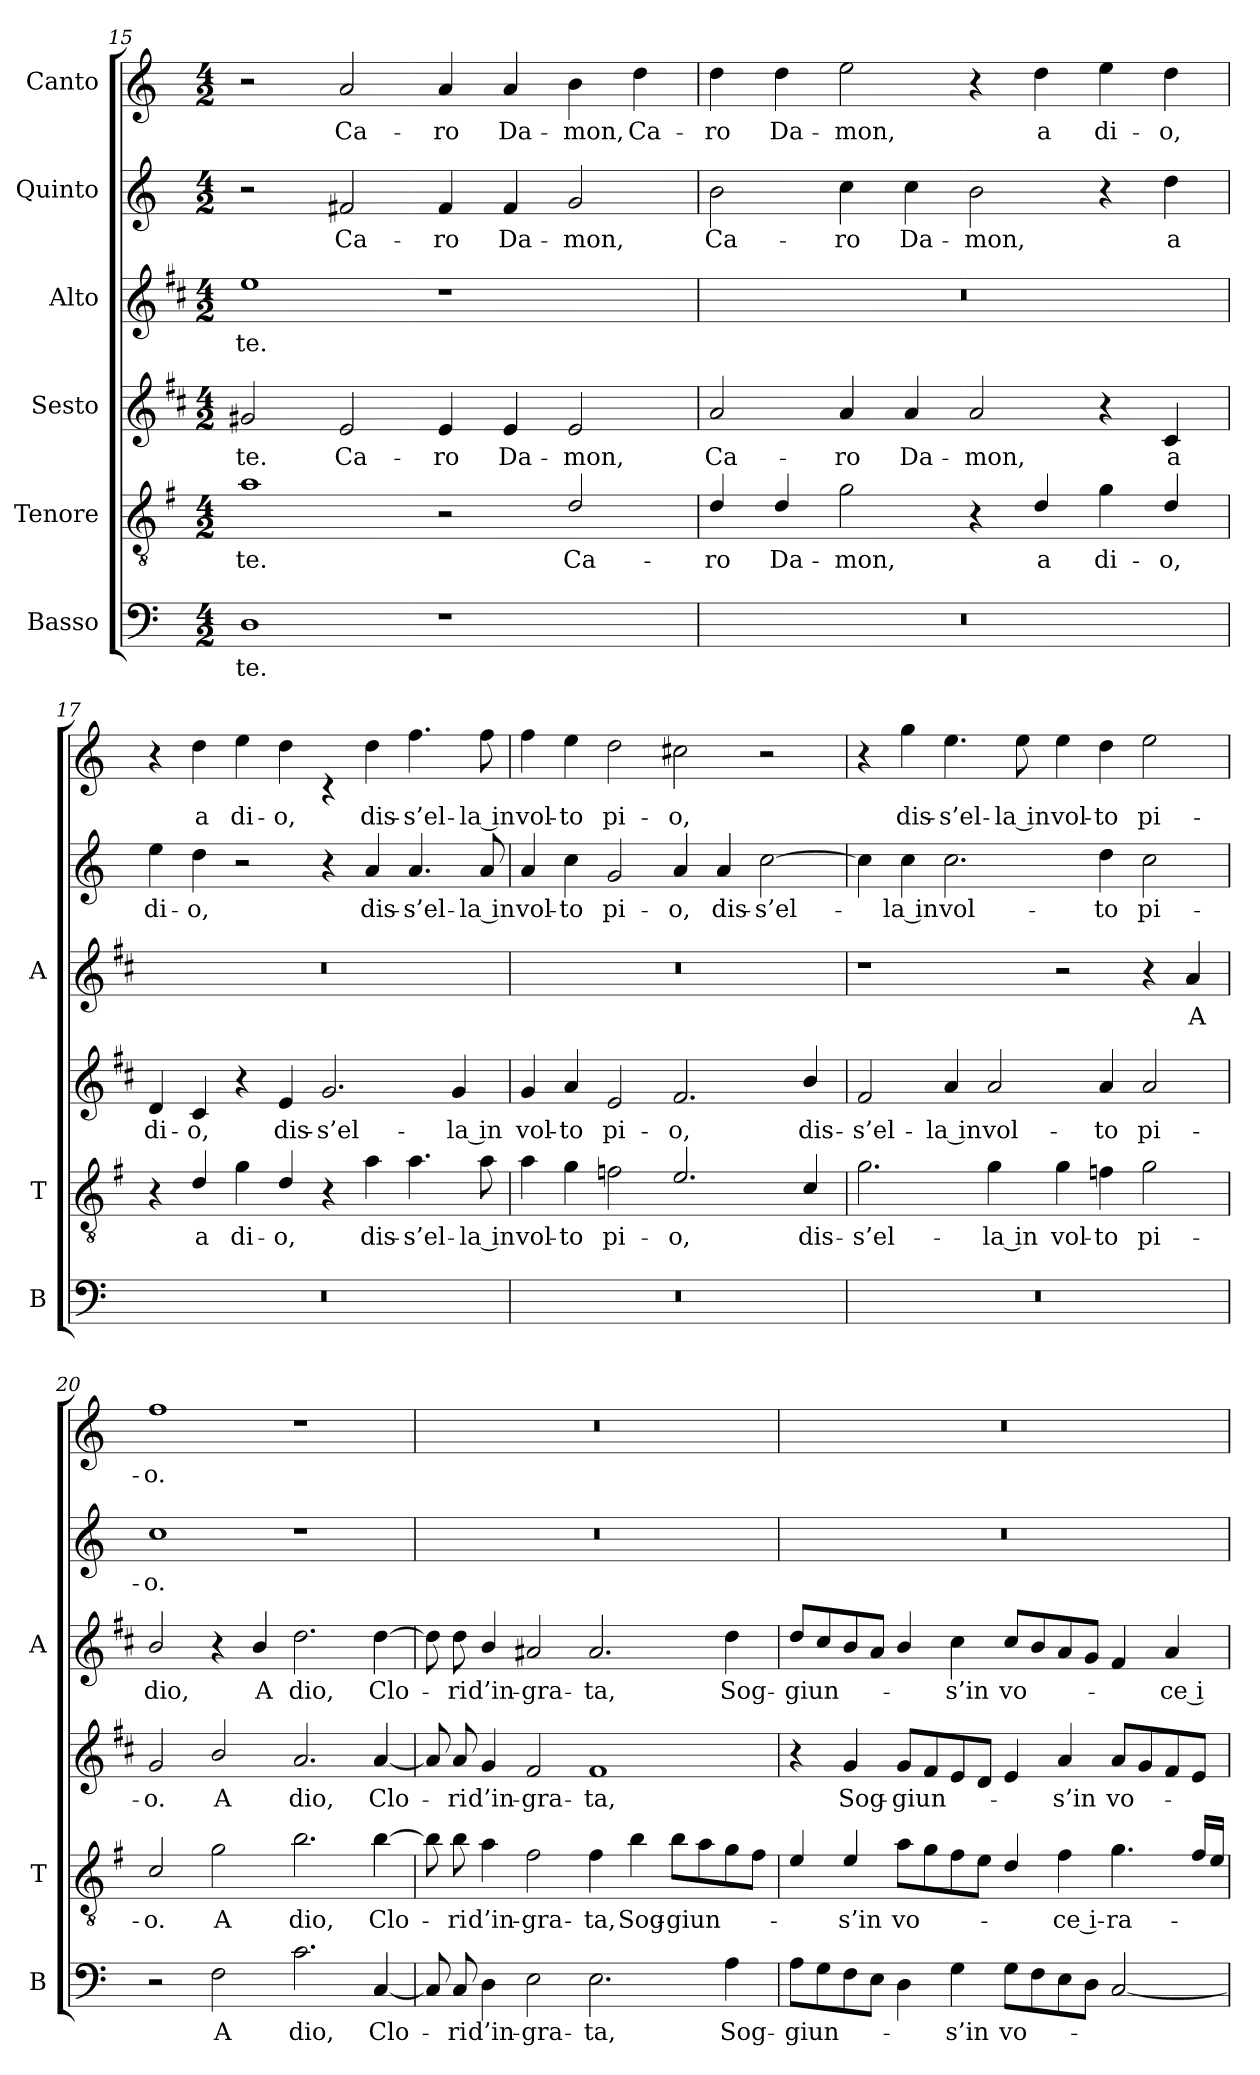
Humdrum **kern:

**kern	**text	**kern	**text	**kern	**text	**kern	**text	**kern	**text	**kern	**text
*part6	*part6	*part5	*part5	*part4	*part4	*part3	*part3	*part2	*part2	*part1	*part1
*staff6	*staff6	*staff5	*staff5	*staff4	*staff4	*staff3	*staff3	*staff2	*staff2	*staff1	*staff1
*I"Basso	*	*I"Tenore	*	*I"Sesto	*	*I"Alto	*	*I"Quinto	*	*I"Canto	*
*I'B	*	*I'T	*	*	*	*I'A	*	*	*	*	*
!!LO:LB:g=z
*clefF4	*	*clefGv2	*	*clefG2	*	*clefG2	*	*clefG2	*	*clefG2	*
*	*	*ITrd4c7	*	*ITrd1c2	*	*ITrd1c2	*	*	*	*	*
*k[]	*	*k[]	*	*k[]	*	*k[]	*	*k[]	*	*k[]	*
*C:	*	*C:	*	*C:	*	*C:	*	*C:	*	*C:	*
*M4/2	*	*M4/2	*	*M4/2	*	*M4/2	*	*M4/2	*	*M4/2	*
=15	=15	=15	=15	=15	=15	=15	=15	=15	=15	=15	=15
!	!LO:LY:b	!	!LO:LY:b	!	!LO:LY:b	!	!LO:LY:b	!	!	!	!
1D	-te.	1d	-te.	2f#X/	-te.	1dd	-te.	2r	.	2r	.
!	!	!	!	!	!LO:LY:b	!	!	!	!LO:LY:b	!	!LO:LY:b
.	.	.	.	2d/	Ca-	.	.	2f#X/	Ca-	2a/	Ca-
!	!	!	!	!	!LO:LY:b	!	!	!	!LO:LY:b	!	!LO:LY:b
1r	.	2r	.	4d/	-ro	1r	.	4f#/	-ro	4a/	-ro
!	!	!	!	!	!LO:LY:b	!	!	!	!LO:LY:b	!	!LO:LY:b
.	.	.	.	4d/	Da-	.	.	4f#/	Da-	4a/	Da-
!	!	!	!LO:LY:b	!	!LO:LY:b	!	!	!	!LO:LY:b	!	!LO:LY:b
.	.	2G/	Ca-	2d/	-mon,	.	.	2g/	-mon,	4b\	-mon,
!	!	!	!	!	!	!	!	!	!	!	!LO:LY:b
.	.	.	.	.	.	.	.	.	.	4dd\	Ca-
=16	=16	=16	=16	=16	=16	=16	=16	=16	=16	=16	=16
!	!	!	!LO:LY:b	!	!LO:LY:b	!	!	!	!LO:LY:b	!	!LO:LY:b
0r	.	4G/	-ro	2g/	Ca-	0r	.	2b\	Ca-	4dd\	-ro
!	!	!	!LO:LY:b	!	!	!	!	!	!	!	!LO:LY:b
.	.	4G/	Da-	.	.	.	.	.	.	4dd\	Da-
!	!	!	!LO:LY:b	!	!LO:LY:b	!	!	!	!LO:LY:b	!	!LO:LY:b
.	.	2c\	-mon,	4g/	-ro	.	.	4cc\	-ro	2ee\	-mon,
!	!	!	!	!	!LO:LY:b	!	!	!	!LO:LY:b	!	!
.	.	.	.	4g/	Da-	.	.	4cc\	Da-	.	.
!	!	!	!	!	!LO:LY:b	!	!	!	!LO:LY:b	!	!
.	.	4r	.	2g/	-mon,	.	.	2b\	-mon,	4r	.
!	!	!	!LO:LY:b	!	!	!	!	!	!	!	!LO:LY:b
.	.	4G/	a	.	.	.	.	.	.	4dd\	a
!	!	!	!LO:LY:b	!	!	!	!	!	!	!	!LO:LY:b
.	.	4c\	di-	4r	.	.	.	4r	.	4ee\	di-
!	!	!	!LO:LY:b	!	!LO:LY:b	!	!	!	!LO:LY:b	!	!LO:LY:b
.	.	4G/	-o,	4B/	a	.	.	4dd\	a	4dd\	-o,
=17	=17	=17	=17	=17	=17	=17	=17	=17	=17	=17	=17
!	!	!	!	!	!LO:LY:b	!	!	!	!LO:LY:b	!	!
0r	.	4r	.	4c/	di-	0r	.	4ee\	di-	4r	.
!	!	!	!LO:LY:b	!	!LO:LY:b	!	!	!	!LO:LY:b	!	!LO:LY:b
.	.	4G/	a	4B/	-o,	.	.	4dd\	-o,	4dd\	a
!	!	!	!LO:LY:b	!	!	!	!	!	!	!	!LO:LY:b
.	.	4c\	di-	4r	.	.	.	2r	.	4ee\	di-
!	!	!	!LO:LY:b	!	!LO:LY:b	!	!	!	!	!	!LO:LY:b
.	.	4G/	-o,	4d/	dis-	.	.	.	.	4dd\	-o,
!	!	!	!	!	!LO:LY:b	!	!	!	!	!	!
.	.	4r	.	2.f/	-s’el-	.	.	4r	.	4rc	.
!	!	!	!LO:LY:b	!	!	!	!	!	!LO:LY:b	!	!LO:LY:b
.	.	4d\	dis-	.	.	.	.	4a/	dis-	4dd\	dis-
!	!	!	!LO:LY:b	!	!	!	!	!	!LO:LY:b	!	!LO:LY:b
.	.	4.d\	-s’el-	.	.	.	.	4.a/	-s’el-	4.ff\	-s’el-
!	!	!	!	!	!LO:LY:b	!	!	!	!	!	!
.	.	.	.	4f/	-la in	.	.	.	.	.	.
!	!	!	!LO:LY:b	!	!	!	!	!	!LO:LY:b	!	!LO:LY:b
.	.	8d\	-la in	.	.	.	.	8a/	-la in	8ff\	-la in
=18	=18	=18	=18	=18	=18	=18	=18	=18	=18	=18	=18
!	!	!	!LO:LY:b	!	!LO:LY:b	!	!	!	!LO:LY:b	!	!LO:LY:b
0r	.	4d\	vol-	4f/	vol-	0r	.	4a/	vol-	4ff\	vol-
!	!	!	!LO:LY:b	!	!LO:LY:b	!	!	!	!LO:LY:b	!	!LO:LY:b
.	.	4c\	-to	4g/	-to	.	.	4cc\	-to	4ee\	-to
!	!	!	!LO:LY:b	!	!LO:LY:b	!	!	!	!LO:LY:b	!	!LO:LY:b
.	.	2B-X\	pi-	2d/	pi-	.	.	2g/	pi-	2dd\	pi-
!	!	!	!LO:LY:b	!	!LO:LY:b	!	!	!	!LO:LY:b	!	!LO:LY:b
.	.	2.A/	-o,	2.e/	-o,	.	.	4a/	-o,	2cc#X\	-o,
!	!	!	!	!	!	!	!	!	!LO:LY:b	!	!
.	.	.	.	.	.	.	.	4a/	dis-	.	.
!	!	!	!	!	!	!	!	!	!LO:LY:b	!	!
.	.	.	.	.	.	.	.	[2cc\	-s’el-	2r	.
!	!	!	!LO:LY:b	!	!LO:LY:b	!	!	!	!	!	!
.	.	4F/	dis-	4a/	dis-	.	.	.	.	.	.
!!LO:PB:g=z
=19	=19	=19	=19	=19	=19	=19	=19	=19	=19	=19	=19
!	!	!	!LO:LY:b	!	!LO:LY:b	!	!	!	!	!	!
0r	.	2.c\	-s’el-	2e/	-s’el-	1r	.	4cc\]	.	4r	.
!	!	!	!	!	!	!	!	!	!LO:LY:b	!	!LO:LY:b
.	.	.	.	.	.	.	.	4cc\	-la in	4gg\	dis-
!	!	!	!	!	!LO:LY:b	!	!	!	!LO:LY:b	!	!LO:LY:b
.	.	.	.	4g/	-la in	.	.	2.cc\	vol-	4.ee\	-s’el-
!	!	!	!LO:LY:b	!	!LO:LY:b	!	!	!	!	!	!
.	.	4c\	-la in	2g/	vol-	.	.	.	.	.	.
!	!	!	!	!	!	!	!	!	!	!	!LO:LY:b
.	.	.	.	.	.	.	.	.	.	8ee\	-la in
!	!	!	!LO:LY:b	!	!	!	!	!	!	!	!LO:LY:b
.	.	4c\	vol-	.	.	2r	.	.	.	4ee\	vol-
!	!	!	!LO:LY:b	!	!LO:LY:b	!	!	!	!LO:LY:b	!	!LO:LY:b
.	.	4B-X\	-to	4g/	-to	.	.	4dd\	-to	4dd\	-to
!	!	!	!LO:LY:b	!	!LO:LY:b	!	!	!	!LO:LY:b	!	!LO:LY:b
.	.	2c\	pi-	2g/	pi-	4r	.	2cc\	pi-	2ee\	pi-
!	!	!	!	!	!	!	!LO:LY:b	!	!	!	!
.	.	.	.	.	.	4g/	A	.	.	.	.
=20	=20	=20	=20	=20	=20	=20	=20	=20	=20	=20	=20
!	!	!	!LO:LY:b	!	!LO:LY:b	!	!LO:LY:b	!	!LO:LY:b	!	!LO:LY:b
2r	.	2F/	-o.	2f/	-o.	2a/	dio,	1cc	-o.	1ff	-o.
!	!LO:LY:b	!	!LO:LY:b	!	!LO:LY:b	!	!	!	!	!	!
2F\	A	2c\	A	2a/	A	4r	.	.	.	.	.
!	!	!	!	!	!	!	!LO:LY:b	!	!	!	!
.	.	.	.	.	.	4a/	A	.	.	.	.
!	!LO:LY:b	!	!LO:LY:b	!	!LO:LY:b	!	!LO:LY:b	!	!	!	!
2.c\	dio,	2.e\	dio,	2.g/	dio,	2.cc\	dio,	1r	.	1r	.
!	!LO:LY:b	!	!LO:LY:b	!	!LO:LY:b	!	!LO:LY:b	!	!	!	!
[4C/	Clo-	[4e\	Clo-	[4g/	Clo-	[4cc\	Clo-	.	.	.	.
=21	=21	=21	=21	=21	=21	=21	=21	=21	=21	=21	=21
8C/]	.	8e\]	.	8g/]	.	8cc\]	.	0r	.	0r	.
!	!LO:LY:b	!	!LO:LY:b	!	!LO:LY:b	!	!LO:LY:b	!	!	!	!
8C/	-ri	8e\	-ri	8g/	-ri	8cc\	-ri	.	.	.	.
!	!LO:LY:b	!	!LO:LY:b	!	!LO:LY:b	!	!LO:LY:b	!	!	!	!
4D\	d’in-	4d\	d’in-	4f/	d’in-	4a/	d’in-	.	.	.	.
!	!LO:LY:b	!	!LO:LY:b	!	!LO:LY:b	!	!LO:LY:b	!	!	!	!
2E\	-gra-	2B\	-gra-	2e/	-gra-	2g#X/	-gra-	.	.	.	.
!	!LO:LY:b	!	!LO:LY:b	!	!LO:LY:b	!	!LO:LY:b	!	!	!	!
2.E\	-ta,	4B\	-ta,	1e	-ta,	2.g#/	-ta,	.	.	.	.
!	!	!	!LO:LY:b	!	!	!	!	!	!	!	!
.	.	4e\	Sog-	.	.	.	.	.	.	.	.
!	!	!	!LO:LY:b	!	!	!	!	!	!	!	!
.	.	8e\L	-giun-	.	.	.	.	.	.	.	.
.	.	8d\	.	.	.	.	.	.	.	.	.
!	!LO:LY:b	!	!	!	!	!	!LO:LY:b	!	!	!	!
4A\	Sog-	8c\	.	.	.	4cc\	Sog-	.	.	.	.
.	.	8B\J	.	.	.	.	.	.	.	.	.
=22	=22	=22	=22	=22	=22	=22	=22	=22	=22	=22	=22
!	!LO:LY:b	!	!	!	!	!	!LO:LY:b	!	!	!	!
8A\L	-giun-	4A/	.	4r	.	8cc/L	-giun-	0r	.	0r	.
8G\	.	.	.	.	.	8b/	.	.	.	.	.
!	!	!	!LO:LY:b	!	!LO:LY:b	!	!	!	!	!	!
8F\	.	4A/	-s’in	4f/	Sog-	8a/	.	.	.	.	.
8E\J	.	.	.	.	.	8g/J	.	.	.	.	.
!	!	!	!LO:LY:b	!	!LO:LY:b	!	!	!	!	!	!
4D\	.	8d\L	vo-	8f/L	-giun-	4a/	.	.	.	.	.
.	.	8c\	.	8e/	.	.	.	.	.	.	.
!	!LO:LY:b	!	!	!	!	!	!LO:LY:b	!	!	!	!
4G\	-s’in	8B\	.	8d/	.	4b\	-s’in	.	.	.	.
.	.	8A\J	.	8c/J	.	.	.	.	.	.	.
!	!LO:LY:b	!	!	!	!	!	!LO:LY:b	!	!	!	!
8G\L	vo-	4G/	.	4d/	.	8b/L	vo-	.	.	.	.
8F\	.	.	.	.	.	8a/	.	.	.	.	.
!	!	!	!LO:LY:b	!	!LO:LY:b	!	!	!	!	!	!
8E\	.	4B\	-ce i-	4g/	-s’in	8g/	.	.	.	.	.
8D\J	.	.	.	.	.	8f/J	.	.	.	.	.
!	!	!	!LO:LY:b	!	!LO:LY:b	!	!	!	!	!	!
[2C/	.	4.c\	-ra-	8g/L	vo-	4e/	.	.	.	.	.
.	.	.	.	8f/	.	.	.	.	.	.	.
!	!	!	!	!	!	!	!LO:LY:b	!	!	!	!
.	.	.	.	8e/	.	4g/	-ce i-	.	.	.	.
.	.	16B/LL	.	8d/J	.	.	.	.	.	.	.
.	.	16A/JJ	.	.	.	.	.	.	.	.	.
=	=	=	=	=	=	=	=	=	=	=	=
*-	*-	*-	*-	*-	*-	*-	*-	*-	*-	*-	*-
